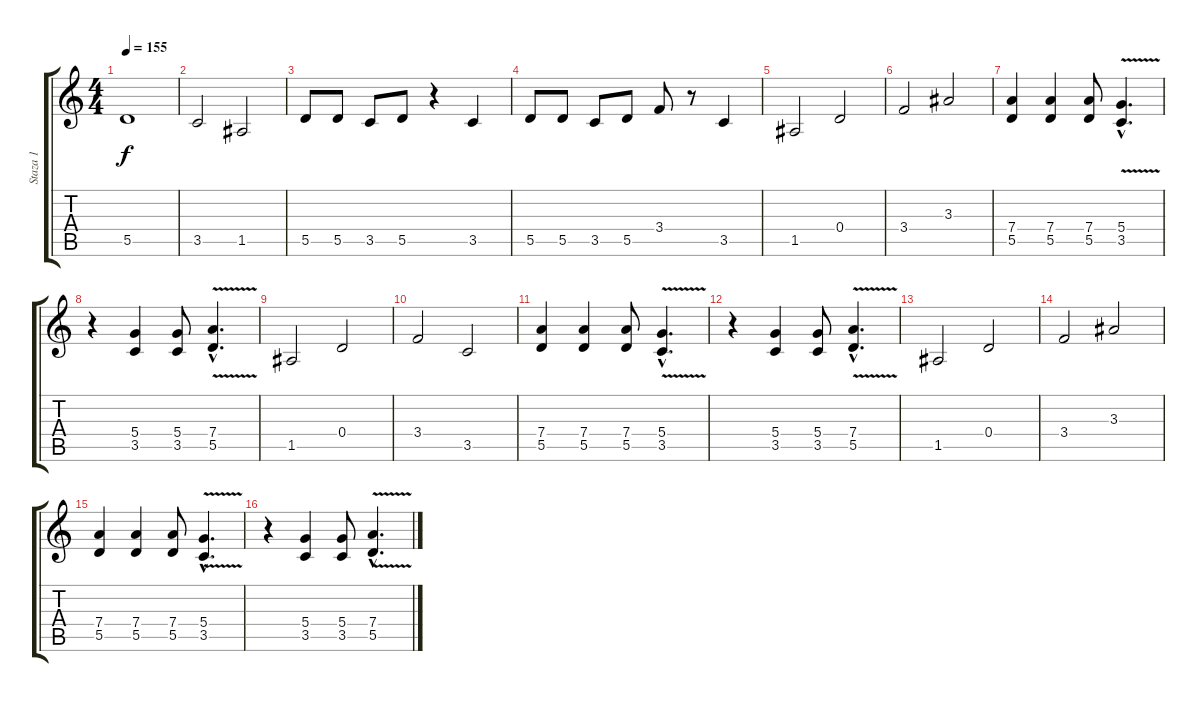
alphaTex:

\track ("Staza 1" "Staza 1") {instrument overdrivenguitar}
\staff {score tabs}
\tuning (E4 B3 G3 D3 A2 E2) {hide}
\ts (4 4)
\tempo 155
\clef g2
\ks c
5.5.1{dy f} |
3.5.2 1.5.2 |
5.5.8 5.5.8 3.5.8 5.5.8 r.4 3.5.4 |
5.5.8 5.5.8 3.5.8 5.5.8 3.4.8 r.8 3.5.4 |
1.5.2 0.4.2 |
3.4.2 3.3.2 |
(7.4 5.5).4 (7.4 5.5).4 (7.4 5.5).8 (5.4{hac} 3.5{v hac}).4{d} |
r.4 (5.4 3.5).4 (5.4 3.5).8 (7.4{v hac} 5.5{v hac}).4{d} |
1.5.2 0.4.2 |
3.4.2 3.5.2 |
(7.4 5.5).4 (7.4 5.5).4 (7.4 5.5).8 (5.4{v hac} 3.5{v hac}).4{d} |
r.4 (5.4 3.5).4 (5.4 3.5).8 (7.4{v hac} 5.5{v hac}).4{d} |
1.5.2 0.4.2 |
3.4.2 3.3.2 |
(7.4 5.5).4 (7.4 5.5).4 (7.4 5.5).8 (5.4{v hac} 3.5{v hac}).4{d} |
r.4 (5.4 3.5).4 (5.4 3.5).8 (7.4{v hac} 5.5{v hac}).4{d}
